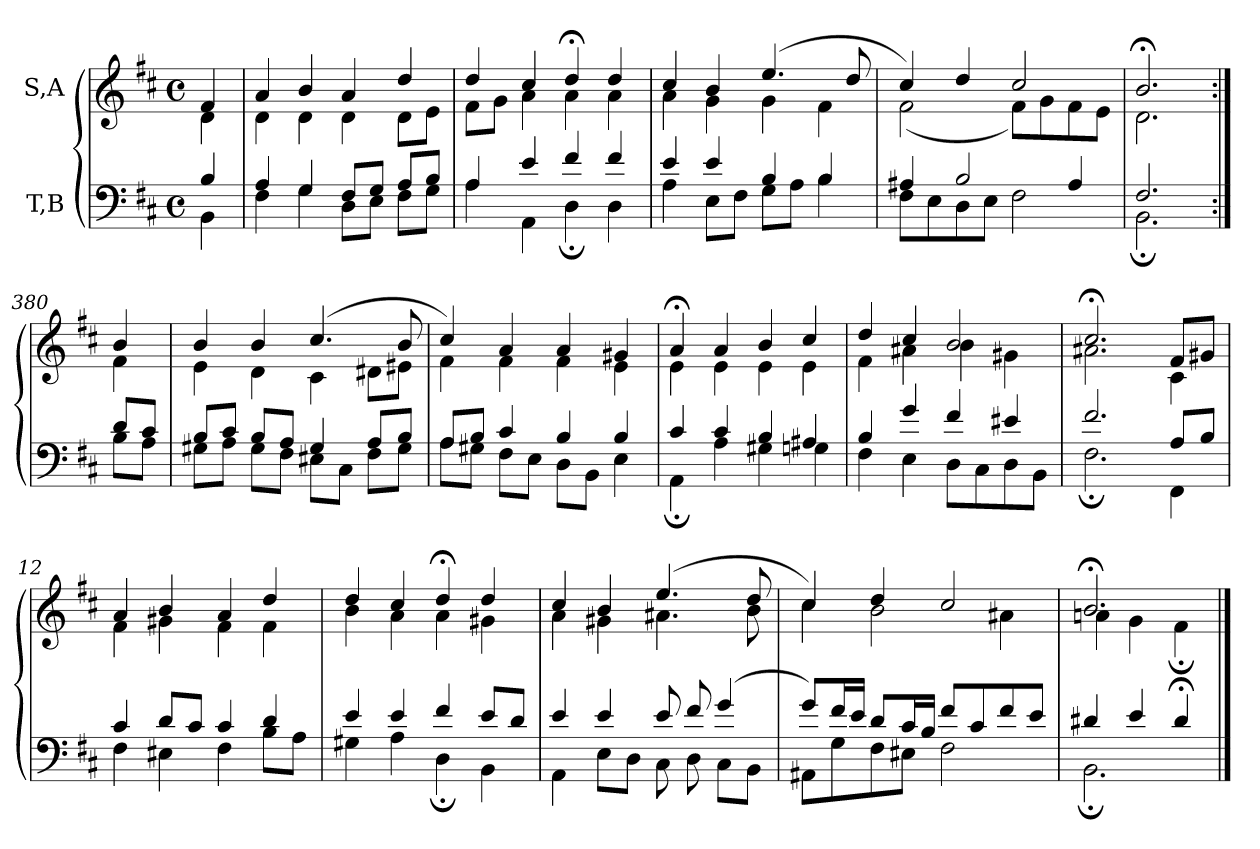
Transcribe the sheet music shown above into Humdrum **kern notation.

**kern	**kern
*part2	*part1
*staff2	*staff1
*I"T,B	*I"S,A
*clefF4	*clefG2
*k[f#c#]	*k[f#c#]
*M4/4	*M4/4
*met(c)	*met(c)
=	=
*^	*^
4B	4BB	4f#	4d
=1	=1	=1	=1
4A	4F#	4a	4d
4G	4G	4b	4d
8F#L	8DL	4a	4d
8GJ	8EJ	.	.
8AL	8F#L	4dd	8dL
8BJ	8GJ	.	8eJ
=2	=2	=2	=2
4A	4A	4dd	8f#L
.	.	.	8gJ
4e	4AA	4cc#	4a
4f#	4D;	4dd;<	4a
4f#	4D	4dd	4a
=3	=3	=3	=3
4e	4A	4cc#	4a
4e	8EL	4b	4g
.	8F#J	.	.
4B	8GL	(>4.ee	4g
.	8AJ	.	.
4B	4B	.	4f#
.	.	8dd	.
=4	=4	=4	=4
4A#X	8F#L	4cc#)	(<2f#
.	8E	.	.
2B	8D	4dd	.
.	8EJ	.	.
.	2F#	2cc#	8f#L)
.	.	.	8g
4A#	.	.	8f#
.	.	.	8eJ
=379	=379	=379	=379
2.F#	2.BB;	2.b;<	2.d
=380:|!	=380:|!	=380:|!	=380:|!
8dL	8BL	4b	4f#
8c#J	8AJ	.	.
=7	=7	=7	=7
8BL	8G#XL	4b	4e
8c#J	8AJ	.	.
8BL	8G#L	4b	4d
8AJ	8F#J	.	.
4G#	8E#XL	(>4.cc#	4c#
.	8C#J	.	.
8AL	8F#L	.	8d#XL
8BJ	8G#J	8b	8e#XJ
=8	=8	=8	=8
8AL	8AL	4cc#)	4f#
8BJ	8G#XJ	.	.
4c#	8F#L	4a	4f#
.	8EJ	.	.
4B	8DL	4a	4f#
.	8BBJ	.	.
4B	4E	4g#X	4e
=9	=9	=9	=9
4c#	4AA;	4a;<	4e
4c#	4A	4a	4e
4B	4G#X	4b	4e
4A#X	4Gn	4cc#	4e
=10	=10	=10	=10
4B	4F#	4dd	4f#
4g	4E	4cc#	4a#X
4f#	8DL	2b	4b
.	8C#	.	.
4e#X	8D	.	4g#X
.	8BBJ	.	.
=11	=11	=11	=11
2.f#	2.F#;	2.cc#;<	2.a#X
8AL	4FF#	8f#L	4c#
8BJ	.	8g#XJ	.
=12	=12	=12	=12
4c#	4F#	4a	4f#
8dL	4E#X	4b	4g#X
8c#J	.	.	.
4c#	4F#	4a	4f#
4d	8BL	4dd	4f#
.	8AJ	.	.
=13	=13	=13	=13
4e	4G#X	4dd	4b
4e	4A	4cc#	4a
4f#	4D;	4dd;<	4a
8eL	4BB	4dd	4g#X
8dJ	.	.	.
=14	=14	=14	=14
4e	4AA	4cc#	4a
4e	8EL	4b	4g#X
.	8DJ	.	.
8e	8C#	(>4.ee	4.a#X
8f#	8D	.	.
(>4g	8C#L	.	.
.	8BBJ	8dd	8b
=15	=15	=15	=15
8gL)	8AA#XL	4cc#)	4cc#
16f#L	8G	.	.
16eJJ	.	.	.
8dL	8F#	4dd	2b
16c#L	8E#XJ	.	.
16BJJ	.	.	.
8f#L	2F#	2cc#	.
8c#	.	.	.
8f#	.	.	4a#X
8eJ	.	.	.
=390	=390	=390	=390
4d#X	2.BB;	2.b;<	4an
4e	.	.	4g
4d#;<	.	.	4f#;
*v	*v	*	*
*	*v	*v
==	==
*-	*-
